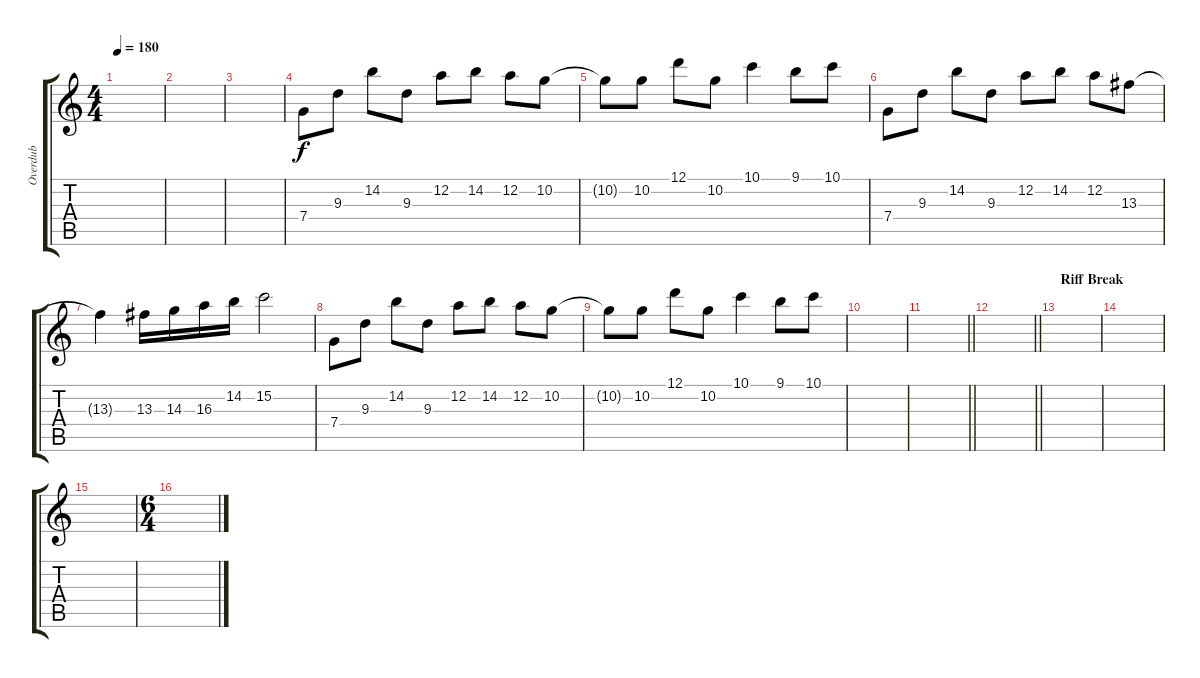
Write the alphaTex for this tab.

\track ("Overdub" "Overdub") {instrument distortionguitar}
\staff {score tabs}
\tuning (D4 A3 F3 C3 G2 D2) {hide}
\ts (4 4)
\tempo 180
\clef g2
\ks c
|
|
|
7.4.8 9.3.8 14.2.8 9.3.8 12.2.8 14.2.8 12.2.8 10.2.8 |
10.2{t}.8 10.2.8 12.1.8 10.2.8 10.1.4 9.1.8 10.1.8 |
7.4.8 9.3.8 14.2.8 9.3.8 12.2.8 14.2.8 12.2.8 13.3.8 |
13.3{t}.4 13.3.16 14.3.16 16.3.16 14.2.16 15.2.2 |
7.4.8 9.3.8 14.2.8 9.3.8 12.2.8 14.2.8 12.2.8 10.2.8 |
10.2{t}.8 10.2.8 12.1.8 10.2.8 10.1.4 9.1.8 10.1.8 |
|
\barLineRight lightlight
|
\barLineRight lightlight
|
\section ("" "Riff Break")
|
|
|
\ts (6 4)
